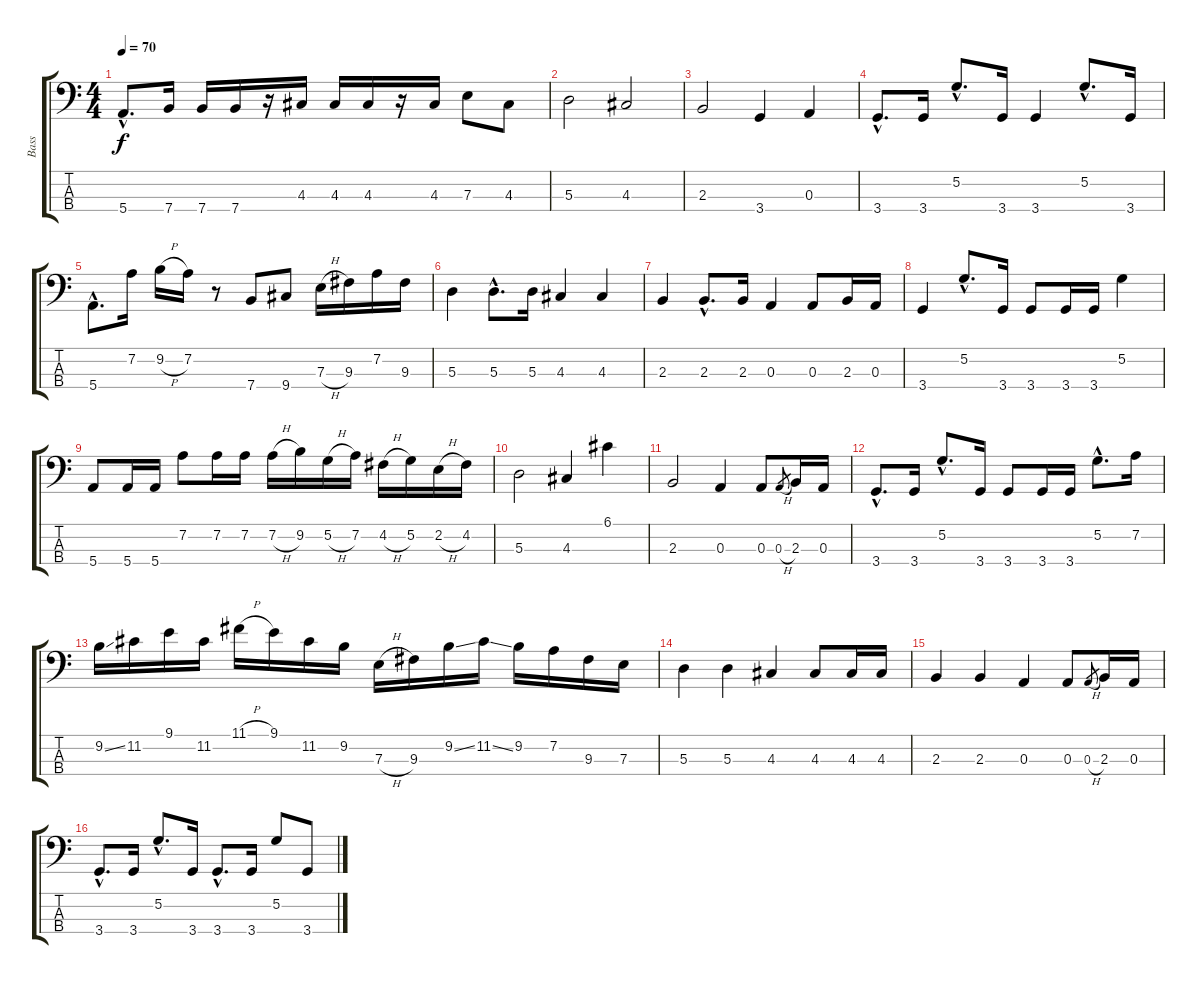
\track ("Bass" "Bass") {instrument slapbass1}
\staff {score tabs}
\tuning (G2 D2 A1 E1) {hide}
\ts (4 4)
\tempo 70
\clef f4
\ks c
5.4{hac}.8{d dy f} 7.4.16 7.4.16 7.4.16 r.16 4.3.16 4.3.16 4.3.16 r.16 4.3.16 7.3.8 4.3.8 |
5.3.2 4.3.2 |
2.3.2 3.4.4 0.3.4 |
3.4{hac}.8{d} 3.4.16 5.2{hac}.8{d} 3.4.16 3.4.4 5.2{hac}.8{d} 3.4.16 |
5.4{hac}.8{d} 7.2.16 9.2{h}.16 7.2.16 r.8 7.4.8 9.4.8 7.3{h}.16 9.3.16 7.2.16 9.3.16 |
5.3.4 5.3{hac}.8{d} 5.3.16 4.3.4 4.3.4 |
2.3.4 2.3{hac}.8{d} 2.3.16 0.3.4 0.3.8 2.3.16 0.3.16 |
3.4.4 5.2{hac}.8{d} 3.4.16 3.4.8 3.4.16 3.4.16 5.2.4 |
5.4.8 5.4.16 5.4.16 7.2.8 7.2.16 7.2.16 7.2{h}.16 9.2.16 5.2{h}.16 7.2.16 4.2{h}.16 5.2.16 2.2{h}.16 4.2.16 |
5.3.2 4.3.4 6.1.4 |
2.3.2 0.3.4 0.3.8 0.3{h}.8{gr} 2.3.16 0.3.16 |
3.4{hac}.8{d} 3.4.16 5.2{hac}.8{d} 3.4.16 3.4.8 3.4.16 3.4.16 5.2{hac}.8{d} 7.2.16 |
9.2{ss}.16 11.2.16 9.1.16 11.2.16 11.1{h}.16 9.1.16 11.2.16 9.2.16 7.3{h}.16 9.3.16 9.2{ss}.16 11.2{ss}.16 9.2.16 7.2.16 9.3.16 7.3.16 |
5.3.4 5.3.4 4.3.4 4.3.8 4.3.16 4.3.16 |
2.3.4 2.3.4 0.3.4 0.3.8 0.3{h}.8{gr} 2.3.16 0.3.16 |
3.4{hac}.8{d} 3.4.16 5.2{hac}.8{d} 3.4.16 3.4{hac}.8{d} 3.4.16 5.2.8 3.4.8
